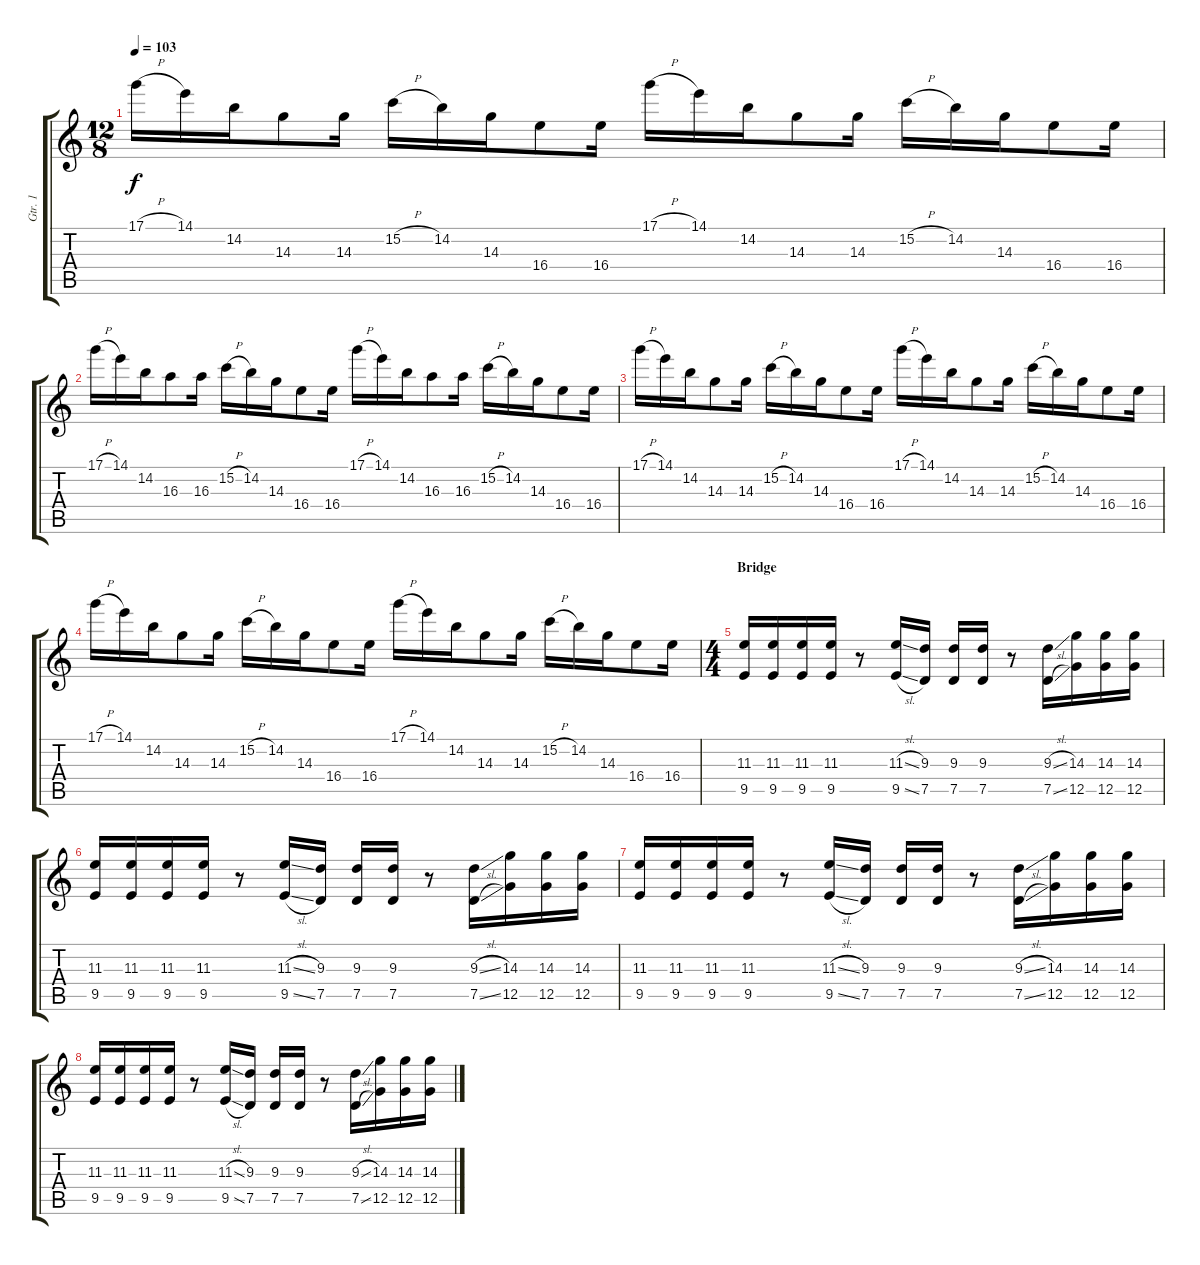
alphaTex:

\track ("Gtr. 1" "Gtr. 1") {instrument overdrivenguitar}
\staff {score tabs}
\tuning (D4 A3 F3 C3 G2 C2) {hide}
\ts (12 8)
\tempo 103
\clef g2
\ks c
17.1{h}.16{dy f} 14.1.16 14.2.16 14.3.8 14.3.16 15.2{h}.16 14.2.16 14.3.16 16.4.8 16.4.16 17.1{h}.16 14.1.16 14.2.16 14.3.8 14.3.16 15.2{h}.16 14.2.16 14.3.16 16.4.8 16.4.16 |
17.1{h}.16 14.1.16 14.2.16 16.3.8 16.3.16 15.2{h}.16 14.2.16 14.3.16 16.4.8 16.4.16 17.1{h}.16 14.1.16 14.2.16 16.3.8 16.3.16 15.2{h}.16 14.2.16 14.3.16 16.4.8 16.4.16 |
17.1{h}.16 14.1.16 14.2.16 14.3.8 14.3.16 15.2{h}.16 14.2.16 14.3.16 16.4.8 16.4.16 17.1{h}.16 14.1.16 14.2.16 14.3.8 14.3.16 15.2{h}.16 14.2.16 14.3.16 16.4.8 16.4.16 |
17.1{h}.16 14.1.16 14.2.16 14.3.8 14.3.16 15.2{h}.16 14.2.16 14.3.16 16.4.8 16.4.16 17.1{h}.16 14.1.16 14.2.16 14.3.8 14.3.16 15.2{h}.16 14.2.16 14.3.16 16.4.8 16.4.16 |
\ts (4 4)
\section ("" "Bridge")
(11.3 9.5).16 (11.3 9.5).16 (11.3 9.5).16 (11.3 9.5).16 r.8 (11.3{sl} 9.5{sl}).16 (9.3 7.5).16 (9.3 7.5).16 (9.3 7.5).16 r.8 (9.3{sl} 7.5{sl}).16 (14.3 12.5).16 (14.3 12.5).16 (14.3 12.5).16 |
(11.3 9.5).16 (11.3 9.5).16 (11.3 9.5).16 (11.3 9.5).16 r.8 (11.3{sl} 9.5{sl}).16 (9.3 7.5).16 (9.3 7.5).16 (9.3 7.5).16 r.8 (9.3{sl} 7.5{sl}).16 (14.3 12.5).16 (14.3 12.5).16 (14.3 12.5).16 |
(11.3 9.5).16 (11.3 9.5).16 (11.3 9.5).16 (11.3 9.5).16 r.8 (11.3{sl} 9.5{sl}).16 (9.3 7.5).16 (9.3 7.5).16 (9.3 7.5).16 r.8 (9.3{sl} 7.5{sl}).16 (14.3 12.5).16 (14.3 12.5).16 (14.3 12.5).16 |
(11.3 9.5).16 (11.3 9.5).16 (11.3 9.5).16 (11.3 9.5).16 r.8 (11.3{sl} 9.5{sl}).16 (9.3 7.5).16 (9.3 7.5).16 (9.3 7.5).16 r.8 (9.3{sl} 7.5{sl}).16 (14.3 12.5).16 (14.3 12.5).16 (14.3 12.5).16
